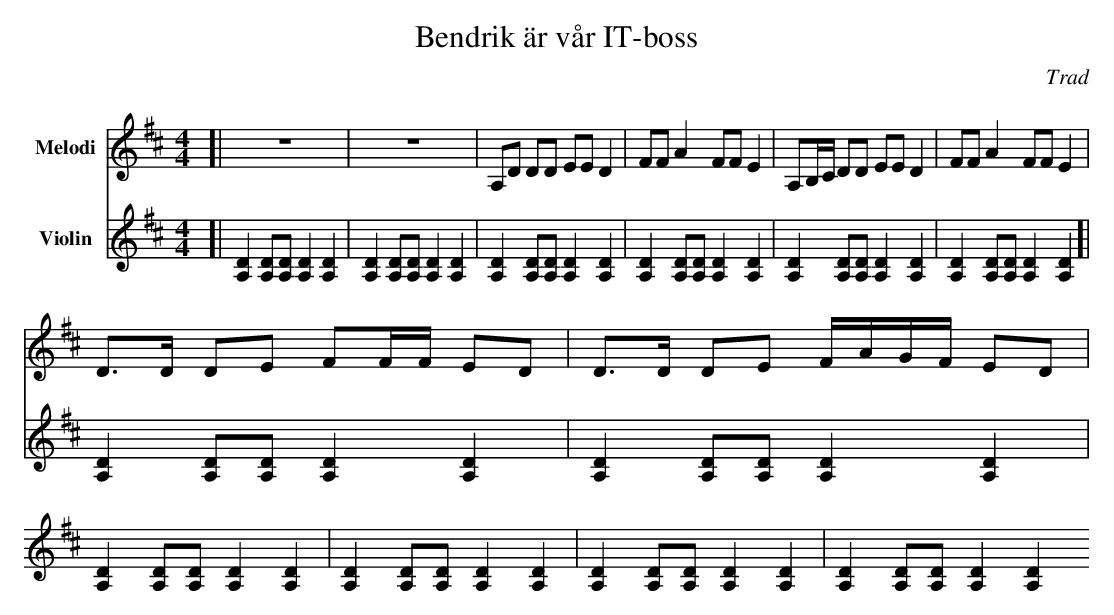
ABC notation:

X:1
T:Bendrik är vår IT-boss
O:Trad
M:4/4
L:1/8
K:D
V:V1 name=Melodi
V:V2 name=Violin
%%score V1 V2
[V:V1][|z8 | z8 | A,D DD EE D2 | FF A2 FF E2 | A,B,/C/ DD EE D2 | FF A2 FF E2 |
[V:V2][|[A,D]2 [A,D][A,D] [A,D]2 [A,D]2 |[A,D]2 [A,D][A,D] [A,D]2 [A,D]2 | [A,D]2 [A,D][A,D] [A,D]2 [A,D]2 | [A,D]2 [A,D][A,D] [A,D]2 [A,D]2 | [A,D]2 [A,D][A,D] [A,D]2 [A,D]2 | [A,D]2 [A,D][A,D] [A,D]2 [A,D]2
[V:V1]D>D DE FF/F/ ED | D>D DE F/A/G/F/ ED  |
[V:V2][|[A,D]2 [A,D][A,D] [A,D]2 [A,D]2 |[A,D]2 [A,D][A,D] [A,D]2 [A,D]2 | [A,D]2 [A,D][A,D] [A,D]2 [A,D]2 | [A,D]2 [A,D][A,D] [A,D]2 [A,D]2 | [A,D]2 [A,D][A,D] [A,D]2 [A,D]2 | [A,D]2 [A,D][A,D] [A,D]2 [A,D]2
